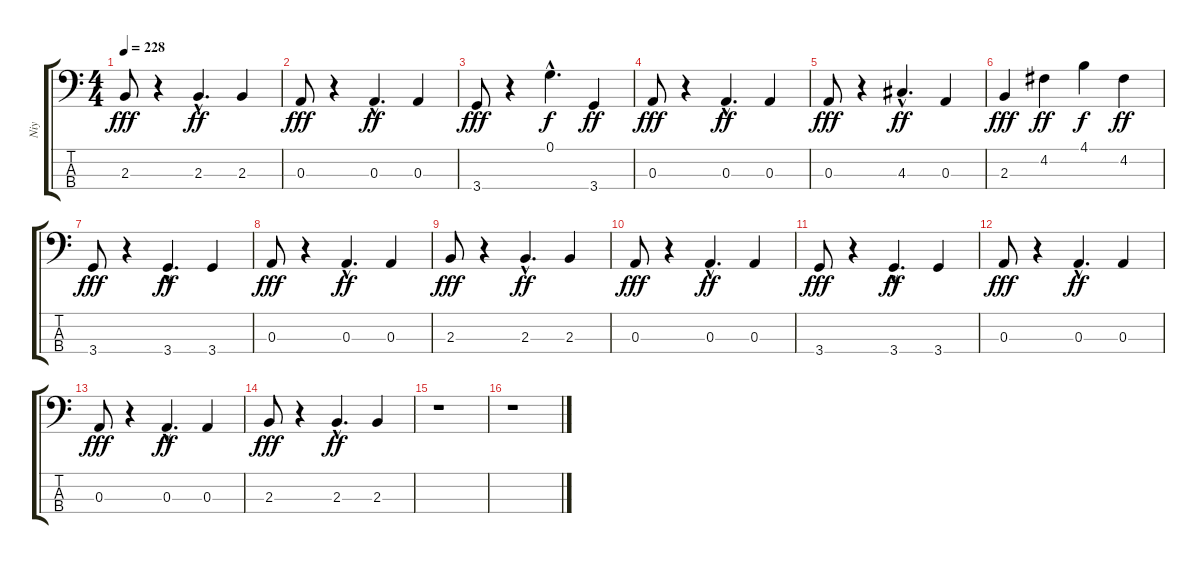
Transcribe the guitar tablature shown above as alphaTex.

\track ("Niy" "Niy") {instrument electricbassfinger}
\staff {score tabs}
\tuning (G2 D2 A1 E1) {hide}
\ts (4 4)
\tempo 228
\clef f4
\ks c
2.3.8{dy fff} r.4 2.3{hac}.4{d dy ff} 2.3.4 |
0.3.8{dy fff} r.4 0.3{hac}.4{d dy ff} 0.3.4 |
3.4.8{dy fff} r.4 0.1{hac}.4{d dy f} 3.4.4{dy ff} |
0.3.8{dy fff} r.4 0.3{hac}.4{d dy ff} 0.3.4 |
0.3.8{dy fff} r.4 4.3{hac}.4{d dy ff} 0.3.4 |
2.3.4{dy fff} 4.2.4{dy ff} 4.1.4{dy f} 4.2.4{dy ff} |
3.4.8{dy fff} r.4 3.4{hac}.4{d dy ff} 3.4.4 |
0.3.8{dy fff} r.4 0.3{hac}.4{d dy ff} 0.3.4 |
2.3.8{dy fff} r.4 2.3{hac}.4{d dy ff} 2.3.4 |
0.3.8{dy fff} r.4 0.3{hac}.4{d dy ff} 0.3.4 |
3.4.8{dy fff} r.4 3.4{hac}.4{d dy ff} 3.4.4 |
0.3.8{dy fff} r.4 0.3{hac}.4{d dy ff} 0.3.4 |
0.3.8{dy fff} r.4 0.3{hac}.4{d dy ff} 0.3.4 |
2.3.8{dy fff} r.4 2.3{hac}.4{d dy ff} 2.3.4 |
r.1 |
r.1
